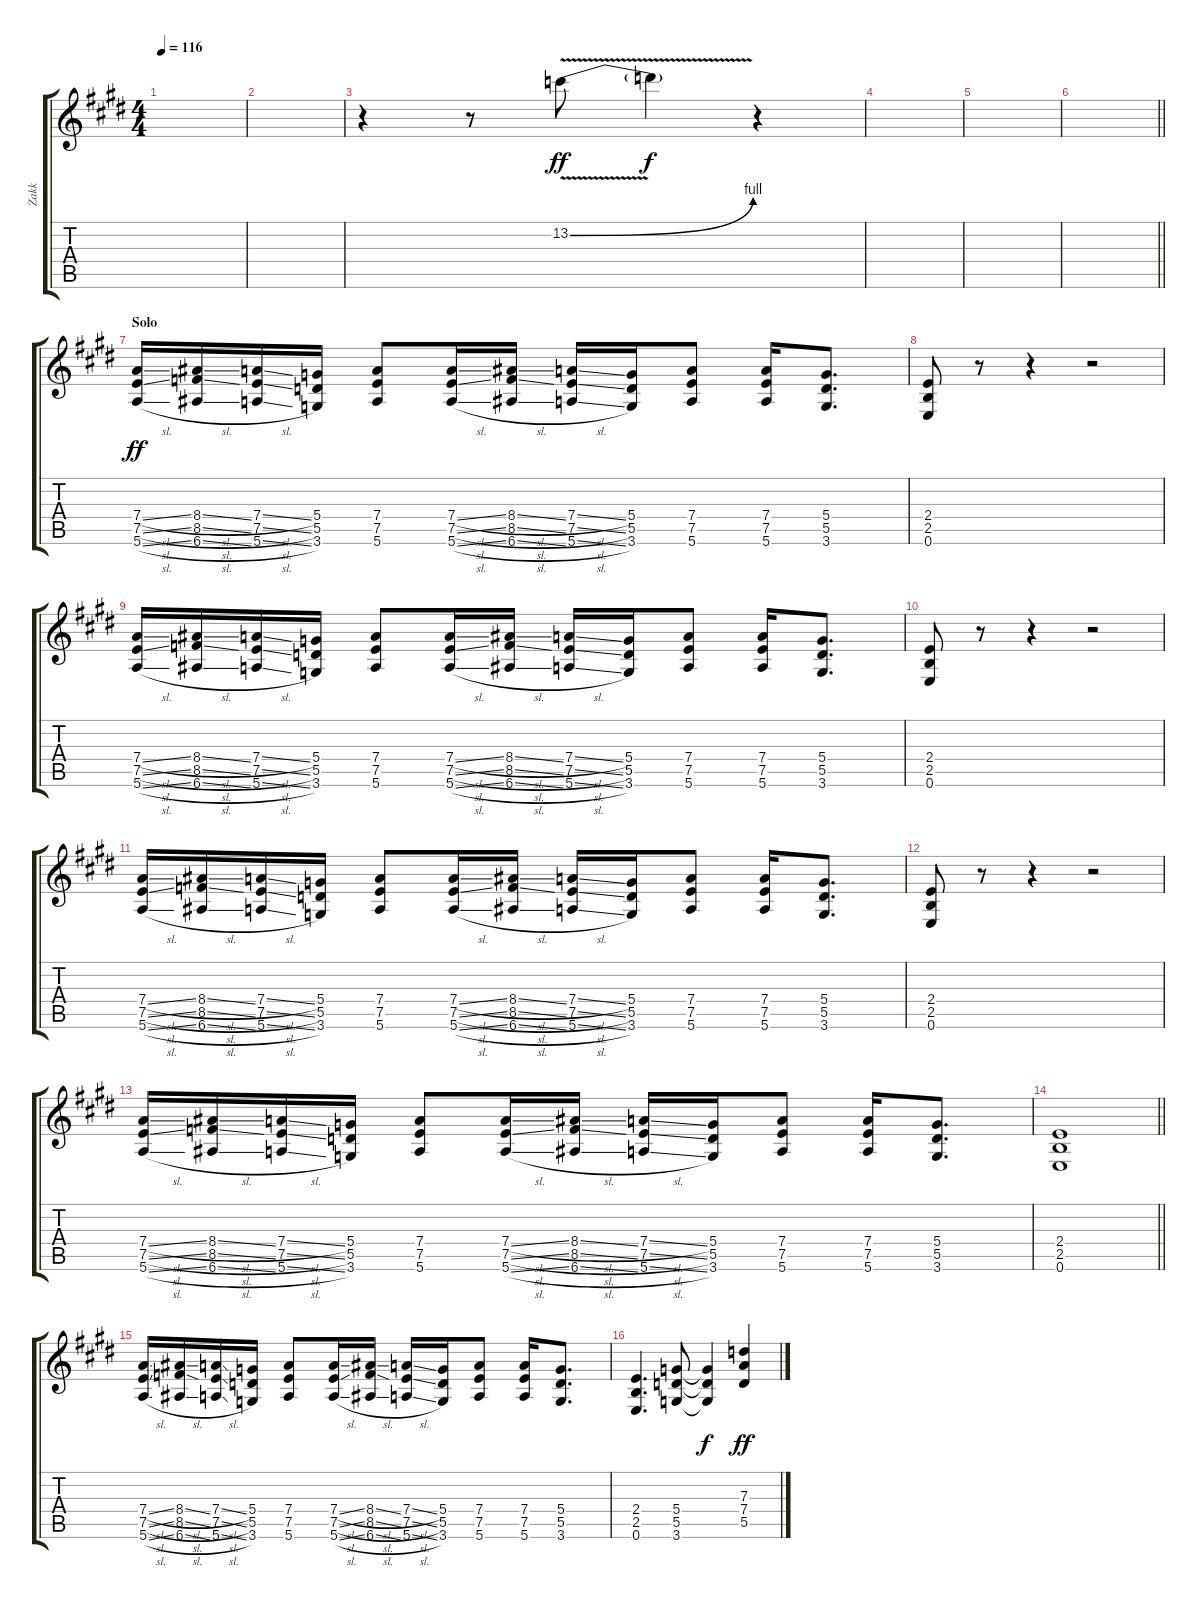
\track ("Zakk" "Zakk") {instrument overdrivenguitar}
\staff {score tabs}
\tuning (E4 B3 G3 D3 A2 E2) {hide}
\ts (4 4)
\tempo 116
\clef g2
\ks e
|
|
r.4 r.8 13.2{be (bend 0 0 60 4) v}.8{dy ff} 13.2{t}.4{dy f} r.4 |
|
|
\barLineRight lightlight
|
\section ("" "Solo")
(7.4{sl} 7.5{sl} 5.6{sl}).16{dy ff} (8.4{sl} 8.5{sl} 6.6{sl}).16 (7.4{sl} 7.5{sl} 5.6{sl}).16 (5.4 5.5 3.6).16 (7.4 7.5 5.6).8 (7.4{sl} 7.5{sl} 5.6{sl}).16 (8.4{sl} 8.5{sl} 6.6{sl}).16 (7.4{sl} 7.5{sl} 5.6{sl}).16 (5.4 5.5 3.6).16 (7.4 7.5 5.6).8 (7.4 7.5 5.6).16 (5.4 5.5 3.6).8{d} |
(2.4 2.5 0.6).8 r.8 r.4 r.2 |
(7.4{sl} 7.5{sl} 5.6{sl}).16 (8.4{sl} 8.5{sl} 6.6{sl}).16 (7.4{sl} 7.5{sl} 5.6{sl}).16 (5.4 5.5 3.6).16 (7.4 7.5 5.6).8 (7.4{sl} 7.5{sl} 5.6{sl}).16 (8.4{sl} 8.5{sl} 6.6{sl}).16 (7.4{sl} 7.5{sl} 5.6{sl}).16 (5.4 5.5 3.6).16 (7.4 7.5 5.6).8 (7.4 7.5 5.6).16 (5.4 5.5 3.6).8{d} |
(2.4 2.5 0.6).8 r.8 r.4 r.2 |
(7.4{sl} 7.5{sl} 5.6{sl}).16 (8.4{sl} 8.5{sl} 6.6{sl}).16 (7.4{sl} 7.5{sl} 5.6{sl}).16 (5.4 5.5 3.6).16 (7.4 7.5 5.6).8 (7.4{sl} 7.5{sl} 5.6{sl}).16 (8.4{sl} 8.5{sl} 6.6{sl}).16 (7.4{sl} 7.5{sl} 5.6{sl}).16 (5.4 5.5 3.6).16 (7.4 7.5 5.6).8 (7.4 7.5 5.6).16 (5.4 5.5 3.6).8{d} |
(2.4 2.5 0.6).8 r.8 r.4 r.2 |
(7.4{sl} 7.5{sl} 5.6{sl}).16 (8.4{sl} 8.5{sl} 6.6{sl}).16 (7.4{sl} 7.5{sl} 5.6{sl}).16 (5.4 5.5 3.6).16 (7.4 7.5 5.6).8 (7.4{sl} 7.5{sl} 5.6{sl}).16 (8.4{sl} 8.5{sl} 6.6{sl}).16 (7.4{sl} 7.5{sl} 5.6{sl}).16 (5.4 5.5 3.6).16 (7.4 7.5 5.6).8 (7.4 7.5 5.6).16 (5.4 5.5 3.6).8{d} |
\barLineRight lightlight
(2.4 2.5 0.6).1 |
(7.4{sl} 7.5{sl} 5.6{sl}).16 (8.4{sl} 8.5{sl} 6.6{sl}).16 (7.4{sl} 7.5{sl} 5.6{sl}).16 (5.4 5.5 3.6).16 (7.4 7.5 5.6).8 (7.4{sl} 7.5{sl} 5.6{sl}).16 (8.4{sl} 8.5{sl} 6.6{sl}).16 (7.4{sl} 7.5{sl} 5.6{sl}).16 (5.4 5.5 3.6).16 (7.4 7.5 5.6).8 (7.4 7.5 5.6).16 (5.4 5.5 3.6).8{d} |
(2.4 2.5 0.6).4{d} (5.4 5.5 3.6).8 (5.4{t} 5.5{t} 3.6{t}).4{dy f} (7.3 7.4 5.5).4{dy ff}
